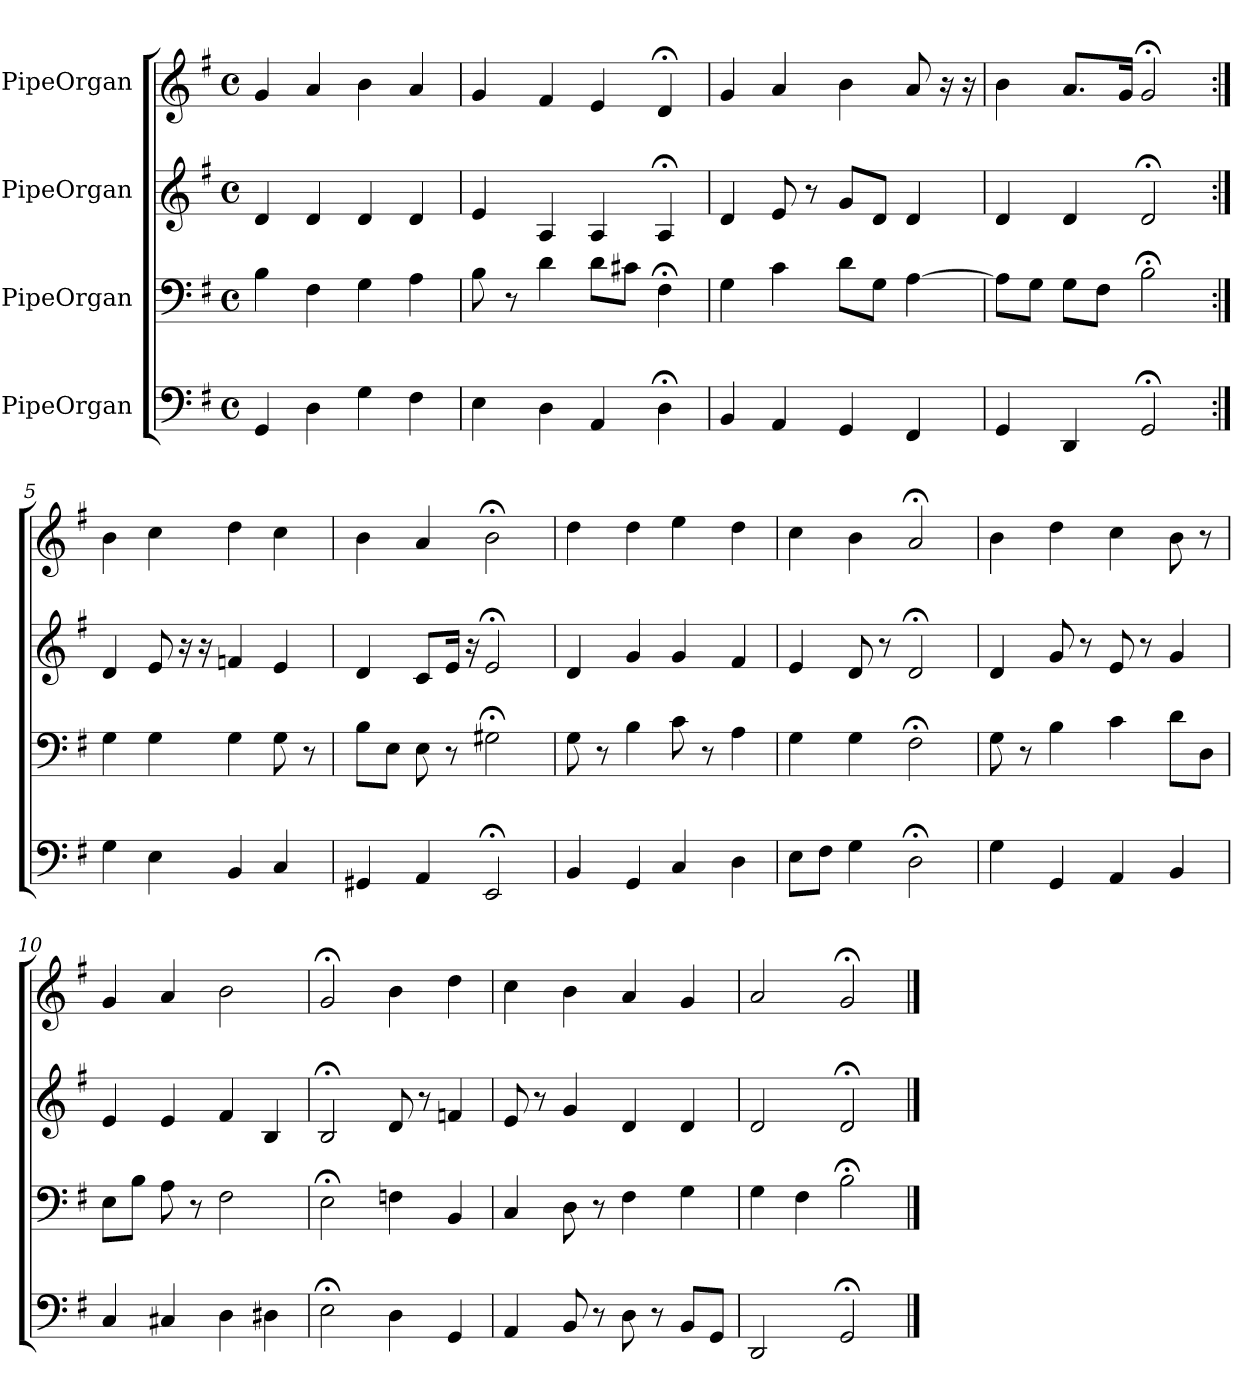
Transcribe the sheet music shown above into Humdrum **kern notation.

**kern	**kern	**kern	**kern
*part4	*part3	*part2	*part1
*staff4	*staff3	*staff2	*staff1
*I"PipeOrgan	*I"PipeOrgan	*I"PipeOrgan	*I"PipeOrgan
*k[f#]	*k[f#]	*k[f#]	*k[f#]
*G:	*G:	*G:	*G:
*M4/4	*M4/4	*M4/4	*M4/4
*met(c)	*met(c)	*met(c)	*met(c)
*MM60	*MM60	*MM60	*MM60
=1	=1	=1	=1
4GG	4B	4d	4g
4D	4F#	4d	4a
4G	4G	4d	4b
4F#	4A	4d	4a
=2	=2	=2	=2
4E	8B	4e	4g
.	8r	.	.
4D	4d	4A	4f#
4AA	8dL	4A	4e
.	8c#XJ	.	.
4D;<	4F#;<	4A;<	4d;<
=3	=3	=3	=3
4BB	4G	4d	4g
4AA	4c	8e	4a
.	.	8r	.
4GG	8dL	8gL	4b
.	8GJ	8dJ	.
4FF#	[4A	4d	8a
.	.	.	16r
.	.	.	16r
=4	=4	=4	=4
4GG	8AL]	4d	4b
.	8GJ	.	.
4DD	8GL	4d	8.aL
.	8F#J	.	.
.	.	.	16gJk
2GG;<	2B;<	2d;<	2g;<
=5:|!	=5:|!	=5:|!	=5:|!
4G	4G	4d	4b
4E	4G	8e	4cc
.	.	16r	.
.	.	16r	.
4BB	4G	4fn	4dd
4C	8G	4e	4cc
.	8r	.	.
=6	=6	=6	=6
4GG#X	8BL	4d	4b
.	8EJ	.	.
4AA	8E	8cL	4a
.	8r	16eJk	.
.	.	16r	.
2EE;<	2G#X;<	2e;<	2b;<
=7	=7	=7	=7
4BB	8G	4d	4dd
.	8r	.	.
4GG	4B	4g	4dd
4C	8c	4g	4ee
.	8r	.	.
4D	4A	4f#	4dd
=8	=8	=8	=8
8EL	4G	4e	4cc
8F#J	.	.	.
4G	4G	8d	4b
.	.	8r	.
2D;<	2F#;<	2d;<	2a;<
=9	=9	=9	=9
4G	8G	4d	4b
.	8r	.	.
4GG	4B	8g	4dd
.	.	8r	.
4AA	4c	8e	4cc
.	.	8r	.
4BB	8dL	4g	8b
.	8DJ	.	8r
=10	=10	=10	=10
4C	8EL	4e	4g
.	8BJ	.	.
4C#X	8A	4e	4a
.	8r	.	.
4D	2F#	4f#	2b
4D#X	.	4B	.
=11	=11	=11	=11
2E;<	2E;<	2B;<	2g;<
4D	4Fn	8d	4b
.	.	8r	.
4GG	4BB	4fn	4dd
=12	=12	=12	=12
4AA	4C	8e	4cc
.	.	8r	.
8BB	8D	4g	4b
8r	8r	.	.
8D	4F#	4d	4a
8r	.	.	.
8BBL	4G	4d	4g
8GGJ	.	.	.
=13	=13	=13	=13
2DD	4G	2d	2a
.	4F#	.	.
2GG;<	2B;<	2d;<	2g;<
==	==	==	==
*-	*-	*-	*-
